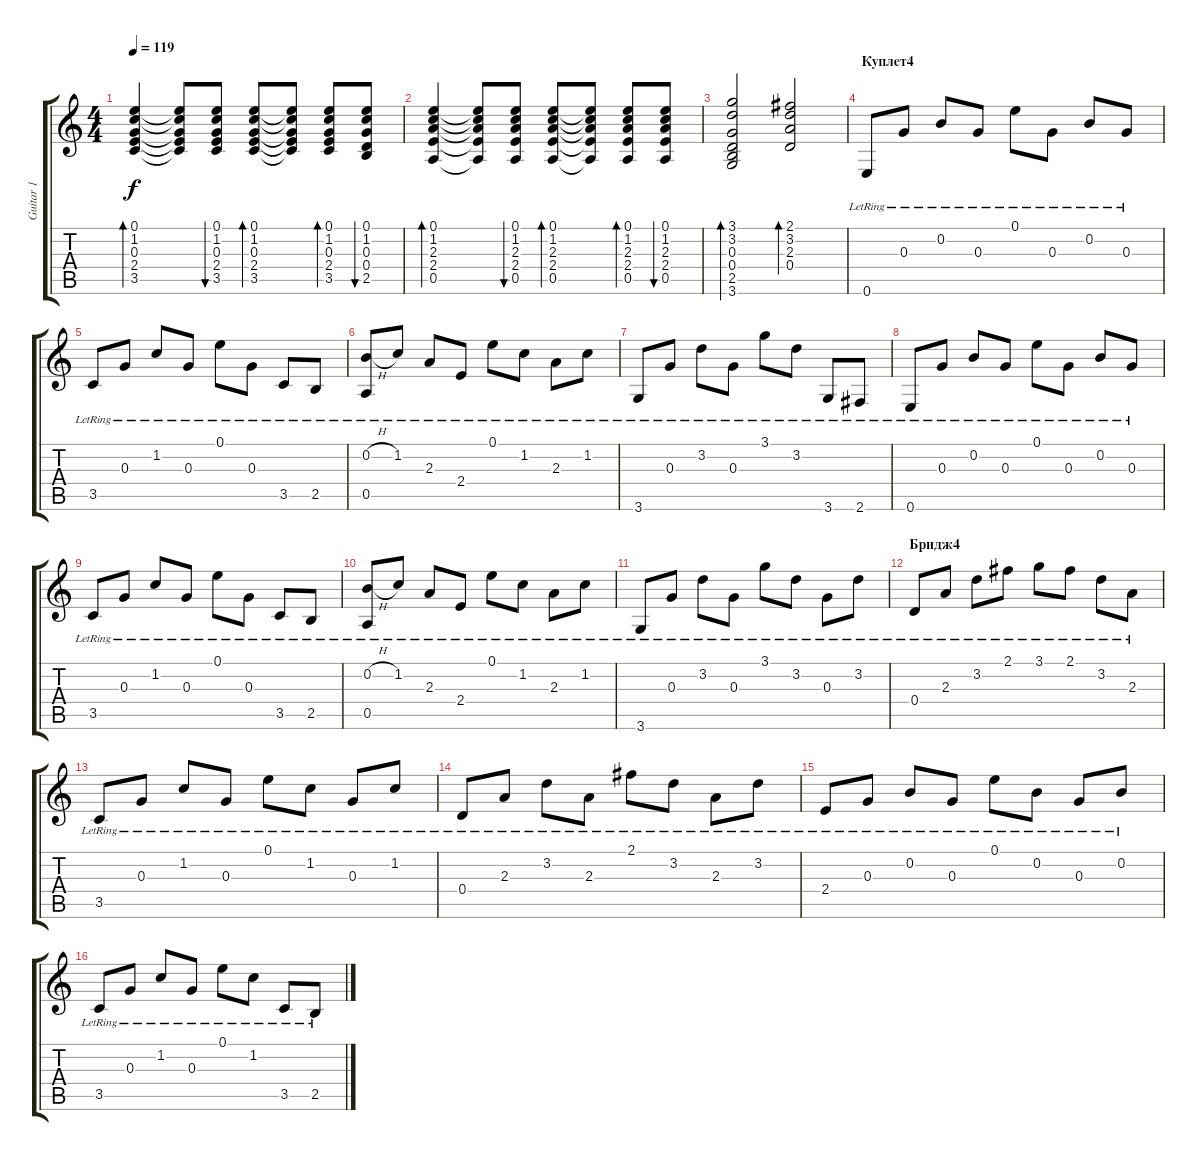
\track ("Guitar 1" "Guitar 1") {instrument acousticguitarsteel}
\staff {score tabs}
\tuning (E4 B3 G3 D3 A2 E2) {hide}
\ts (4 4)
\tempo 119
\clef g2
\ks c
(0.1 1.2 0.3 2.4 3.5).4{bd 60 dy f} (0.1{t} 1.2{t} 0.3{t} 2.4{t} 3.5{t}).8 (0.1 1.2 0.3 2.4 3.5).8{bu 60} (0.1 1.2 0.3 2.4 3.5).8{bd 60} (0.1{t} 1.2{t} 0.3{t} 2.4{t} 3.5{t}).8 (0.1 1.2 0.3 2.4 3.5).8{bd 60} (0.1 1.2 0.3 0.4 2.5).8{bu 60} |
(0.1 1.2 2.3 2.4 0.5).4{bd 60} (0.1{t} 1.2{t} 2.3{t} 2.4{t} 0.5{t}).8 (0.1 1.2 2.3 2.4 0.5).8{bu 60} (0.1 1.2 2.3 2.4 0.5).8{bd 60} (0.1{t} 1.2{t} 2.3{t} 2.4{t} 0.5{t}).8 (0.1 1.2 2.3 2.4 0.5).8{bd 60} (0.1 1.2 2.3 2.4 0.5).8{bu 60} |
(3.1 3.2 0.3 0.4 2.5 3.6).2{bd 60} (2.1 3.2 2.3 0.4).2{bd 60} |
\section ("" "Куплет4")
0.6{lr}.8{volume 13} 0.3{lr}.8 0.2{lr}.8 0.3{lr}.8 0.1{lr}.8 0.3{lr}.8 0.2{lr}.8 0.3{lr}.8 |
3.5{lr}.8 0.3{lr}.8 1.2{lr}.8 0.3{lr}.8 0.1{lr}.8 0.3{lr}.8 3.5{lr}.8 2.5{lr}.8 |
(0.2{h} 0.5{lr}).8 1.2{lr}.8 2.3{lr}.8 2.4{lr}.8 0.1{lr}.8 1.2{lr}.8 2.3{lr}.8 1.2{lr}.8 |
3.6{lr}.8 0.3{lr}.8 3.2{lr}.8 0.3{lr}.8 3.1{lr}.8 3.2{lr}.8 3.6{lr}.8 2.6{lr}.8 |
0.6{lr}.8 0.3{lr}.8 0.2{lr}.8 0.3{lr}.8 0.1{lr}.8 0.3{lr}.8 0.2{lr}.8 0.3{lr}.8 |
3.5{lr}.8 0.3{lr}.8 1.2{lr}.8 0.3{lr}.8 0.1{lr}.8 0.3{lr}.8 3.5{lr}.8 2.5{lr}.8 |
(0.2{h} 0.5{lr}).8 1.2{lr}.8 2.3{lr}.8 2.4{lr}.8 0.1{lr}.8 1.2{lr}.8 2.3{lr}.8 1.2{lr}.8 |
3.6{lr}.8 0.3{lr}.8 3.2{lr}.8 0.3{lr}.8 3.1{lr}.8 3.2{lr}.8 0.3{lr}.8 3.2{lr}.8 |
\section ("" "Бридж4")
0.4{lr}.8 2.3{lr}.8 3.2{lr}.8 2.1{lr}.8 3.1{lr}.8 2.1{lr}.8 3.2{lr}.8 2.3{lr}.8 |
3.5{lr}.8 0.3{lr}.8 1.2{lr}.8 0.3{lr}.8 0.1{lr}.8 1.2{lr}.8 0.3{lr}.8 1.2{lr}.8 |
0.4{lr}.8 2.3{lr}.8 3.2{lr}.8 2.3{lr}.8 2.1{lr}.8 3.2{lr}.8 2.3{lr}.8 3.2{lr}.8 |
2.4{lr}.8 0.3{lr}.8 0.2{lr}.8 0.3{lr}.8 0.1{lr}.8 0.2{lr}.8 0.3{lr}.8 0.2{lr}.8 |
3.5{lr}.8 0.3{lr}.8 1.2{lr}.8 0.3{lr}.8 0.1{lr}.8 1.2{lr}.8 3.5{lr}.8 2.5{lr}.8
